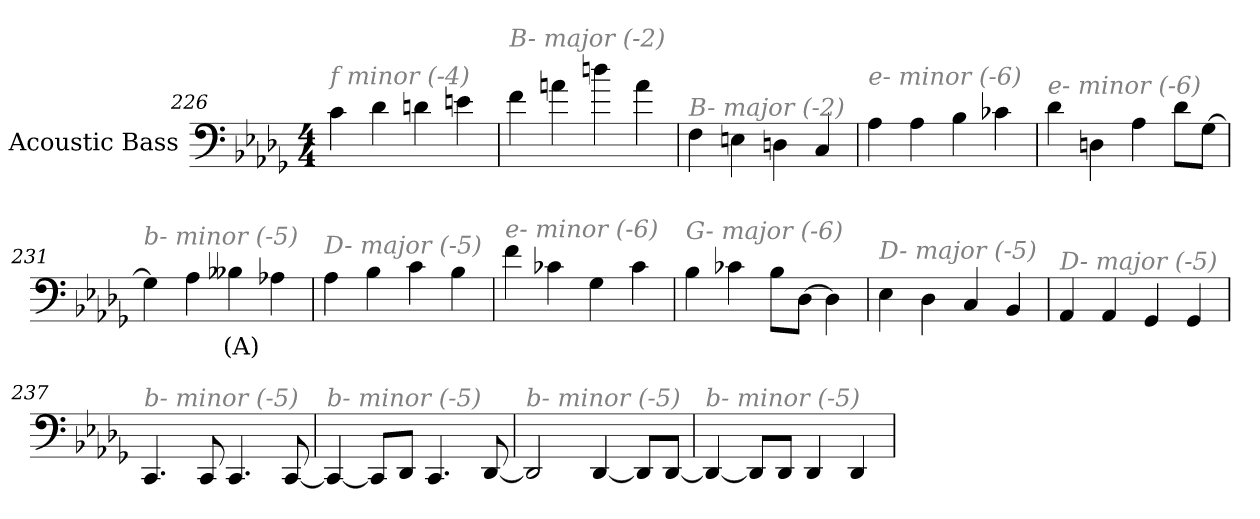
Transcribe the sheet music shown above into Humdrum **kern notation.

**kern	**text
*part1	*part1
*staff1	*staff1
*I"Acoustic Bass	*
*clefF4	*
*ITrd7c12	*
*k[b-e-a-d-g-]	*
*D-:	*
*M4/4	*
=226	=226
!LO:TX:i:color=#808080:t=f minor (-4)	!
4C	.
4D-	.
4Dn	.
4En	.
=227	=227
!LO:TX:i:color=#808080:t=B- major (-2)	!
4F	.
4An	.
4dn	.
4A	.
=228	=228
!LO:TX:i:color=#808080:t=B- major (-2)	!
4FF	.
4EEn	.
4DDn	.
4CC	.
=229	=229
!LO:TX:i:color=#808080:t=e- minor (-6)	!
4AA-	.
4AA-	.
4BB-	.
4C-X	.
=230	=230
!LO:TX:i:color=#808080:t=e- minor (-6)	!
4D-	.
4DDn	.
4AA-	.
8D-L	.
[8GG-J	.
=231	=231
!LO:TX:i:color=#808080:t=b- minor (-5)	!
4GG-]	.
4AA-	.
4BB--Xi	(A)
4AA-X	.
=232	=232
!LO:TX:i:color=#808080:t=D- major (-5)	!
4AA-	.
4BB-	.
4C	.
4BB-	.
=233	=233
!LO:TX:i:color=#808080:t=e- minor (-6)	!
4F	.
4C-X	.
4GG-	.
4C-	.
=234	=234
!LO:TX:i:color=#808080:t=G- major (-6)	!
4BB-	.
4C-X	.
8BB-L	.
[8DD-J	.
4DD-]	.
=235	=235
!LO:TX:i:color=#808080:t=D- major (-5)	!
4EE-	.
4DD-	.
4CC	.
4BBB-	.
=236	=236
!LO:TX:i:color=#808080:t=D- major (-5)	!
4AAA-	.
4AAA-	.
4GGG-	.
4GGG-	.
=237	=237
!LO:TX:i:color=#808080:t=b- minor (-5)	!
4.CCC	.
8CCC	.
4.CCC	.
[8CCC	.
=238	=238
!LO:TX:i:color=#808080:t=b- minor (-5)	!
4CCC_	.
8CCCL]	.
8DDD-J	.
4.CCC	.
[8DDD-	.
=239	=239
!LO:TX:i:color=#808080:t=b- minor (-5)	!
2DDD-]	.
[4DDD-	.
8DDD-L]	.
[8DDD-J	.
=240	=240
!LO:TX:i:color=#808080:t=b- minor (-5)	!
4DDD-_	.
8DDD-L]	.
8DDD-J	.
4DDD-	.
4DDD-	.
=	=
*-	*-
